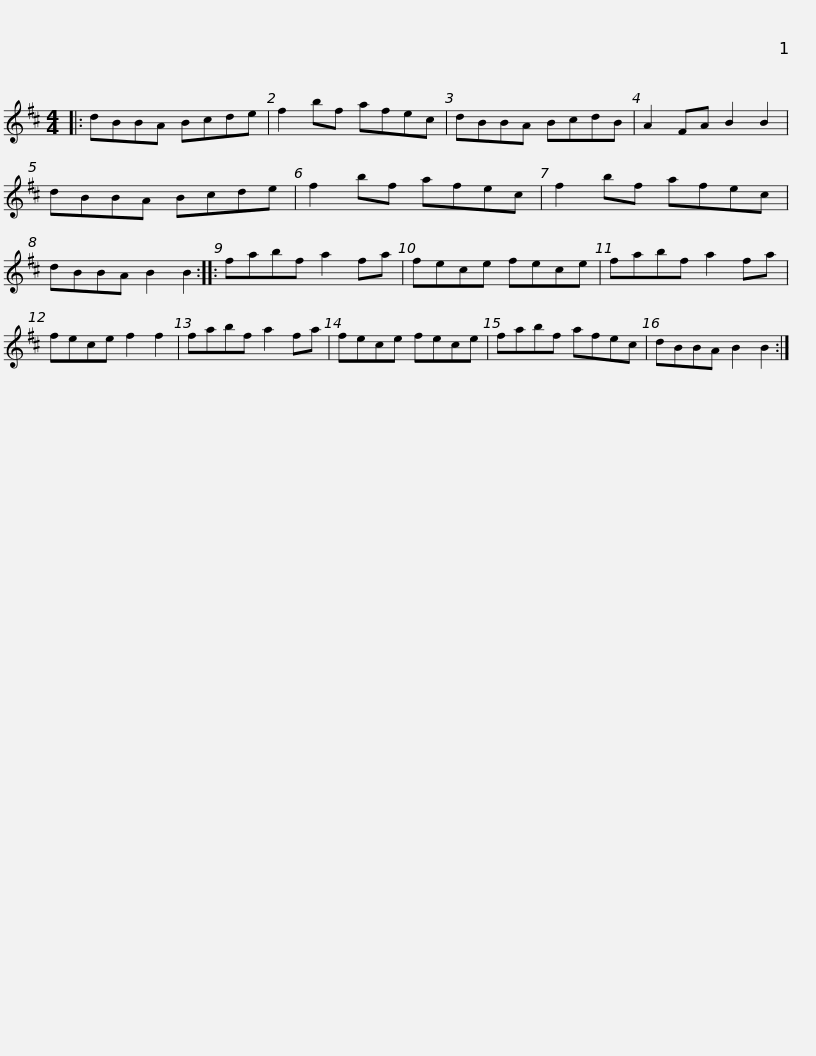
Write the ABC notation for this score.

X:1
L:1/8
M:4/4
I:linebreak $
K:Bmin
V:1 treble
V:1
|: dBBA Bcde | f2 bf afec | dBBA BcdB | A2 FA B2 B2 | dBBA Bcde | %5
 f2 bf afec |$ f2 bf afec | dBBA B2 B2 :: fabf a2 fa | fece fece | %10
 fabf a2 fa | fece f2 f2 |$ fabf a2 fa | fece fece | fabf afec | %15
 dBBA B2 B2 :| %16
